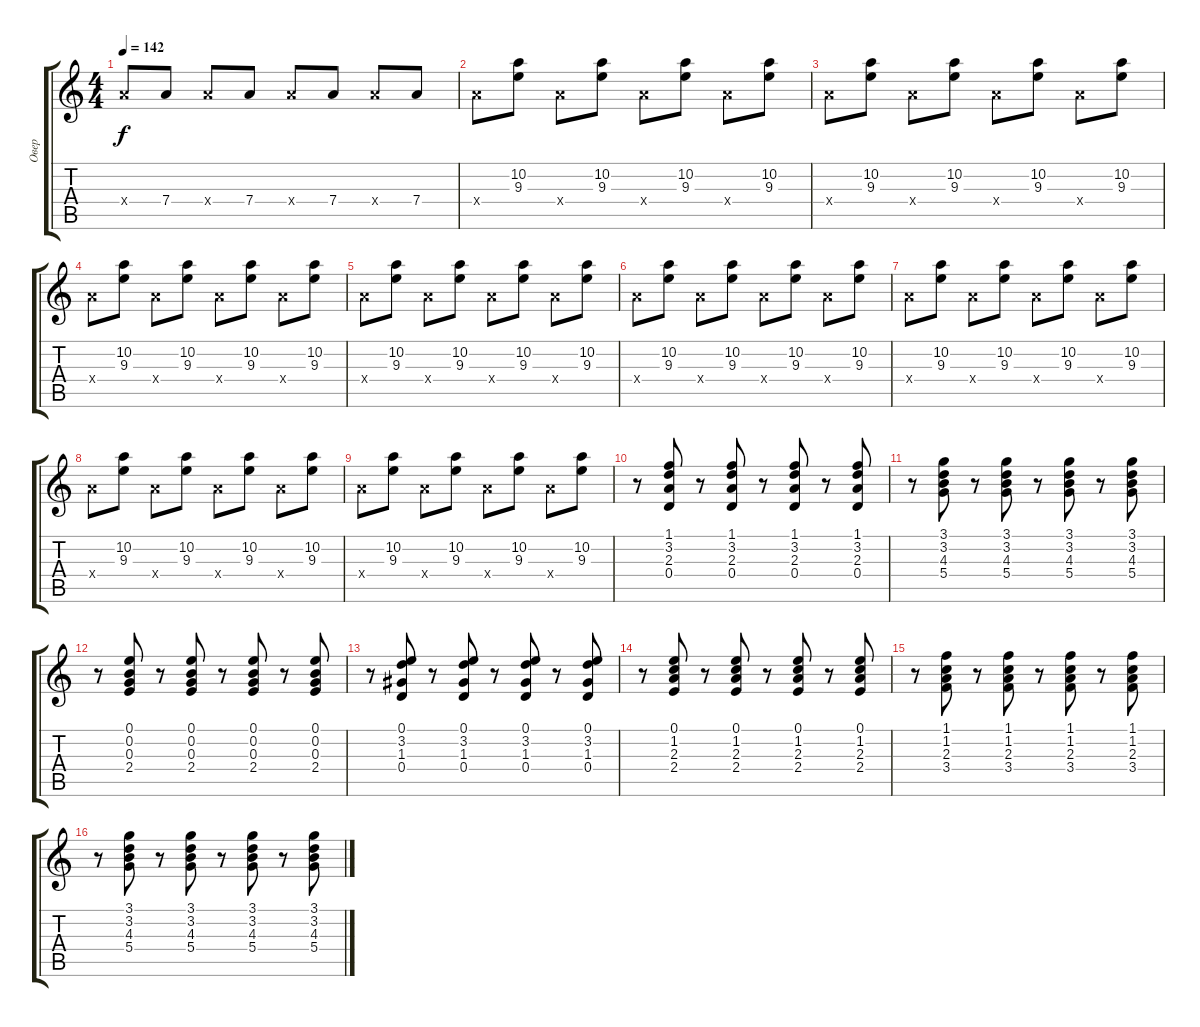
\track ("Овер" "Овер") {instrument overdrivenguitar}
\staff {score tabs}
\tuning (E4 B3 G3 D3 A2 E2) {hide}
\ts (4 4)
\tempo 142
\clef g2
\ks c
7.4{x}.8{dy f} 7.4.8 7.4{x}.8 7.4.8 7.4{x}.8 7.4.8 7.4{x}.8 7.4.8 |
7.4{x}.8 (10.2 9.3).8 7.4{x}.8 (10.2 9.3).8 7.4{x}.8 (10.2 9.3).8 7.4{x}.8 (10.2 9.3).8 |
7.4{x}.8 (10.2 9.3).8 7.4{x}.8 (10.2 9.3).8 7.4{x}.8 (10.2 9.3).8 7.4{x}.8 (10.2 9.3).8 |
7.4{x}.8 (10.2 9.3).8 7.4{x}.8 (10.2 9.3).8 7.4{x}.8 (10.2 9.3).8 7.4{x}.8 (10.2 9.3).8 |
7.4{x}.8 (10.2 9.3).8 7.4{x}.8 (10.2 9.3).8 7.4{x}.8 (10.2 9.3).8 7.4{x}.8 (10.2 9.3).8 |
7.4{x}.8 (10.2 9.3).8 7.4{x}.8 (10.2 9.3).8 7.4{x}.8 (10.2 9.3).8 7.4{x}.8 (10.2 9.3).8 |
7.4{x}.8 (10.2 9.3).8 7.4{x}.8 (10.2 9.3).8 7.4{x}.8 (10.2 9.3).8 7.4{x}.8 (10.2 9.3).8 |
7.4{x}.8 (10.2 9.3).8 7.4{x}.8 (10.2 9.3).8 7.4{x}.8 (10.2 9.3).8 7.4{x}.8 (10.2 9.3).8 |
7.4{x}.8 (10.2 9.3).8 7.4{x}.8 (10.2 9.3).8 7.4{x}.8 (10.2 9.3).8 7.4{x}.8 (10.2 9.3).8 |
r.8 (1.1 3.2 2.3 0.4).8 r.8 (1.1 3.2 2.3 0.4).8 r.8 (1.1 3.2 2.3 0.4).8 r.8 (1.1 3.2 2.3 0.4).8 |
r.8 (3.1 3.2 4.3 5.4).8 r.8 (3.1 3.2 4.3 5.4).8 r.8 (3.1 3.2 4.3 5.4).8 r.8 (3.1 3.2 4.3 5.4).8 |
r.8 (0.1 0.2 0.3 2.4).8 r.8 (0.1 0.2 0.3 2.4).8 r.8 (0.1 0.2 0.3 2.4).8 r.8 (0.1 0.2 0.3 2.4).8 |
r.8 (0.1 3.2 1.3 0.4).8 r.8 (0.1 3.2 1.3 0.4).8 r.8 (0.1 3.2 1.3 0.4).8 r.8 (0.1 3.2 1.3 0.4).8 |
r.8 (0.1 1.2 2.3 2.4).8 r.8 (0.1 1.2 2.3 2.4).8 r.8 (0.1 1.2 2.3 2.4).8 r.8 (0.1 1.2 2.3 2.4).8 |
r.8 (1.1 1.2 2.3 3.4).8 r.8 (1.1 1.2 2.3 3.4).8 r.8 (1.1 1.2 2.3 3.4).8 r.8 (1.1 1.2 2.3 3.4).8 |
r.8 (3.1 3.2 4.3 5.4).8 r.8 (3.1 3.2 4.3 5.4).8 r.8 (3.1 3.2 4.3 5.4).8 r.8 (3.1 3.2 4.3 5.4).8
